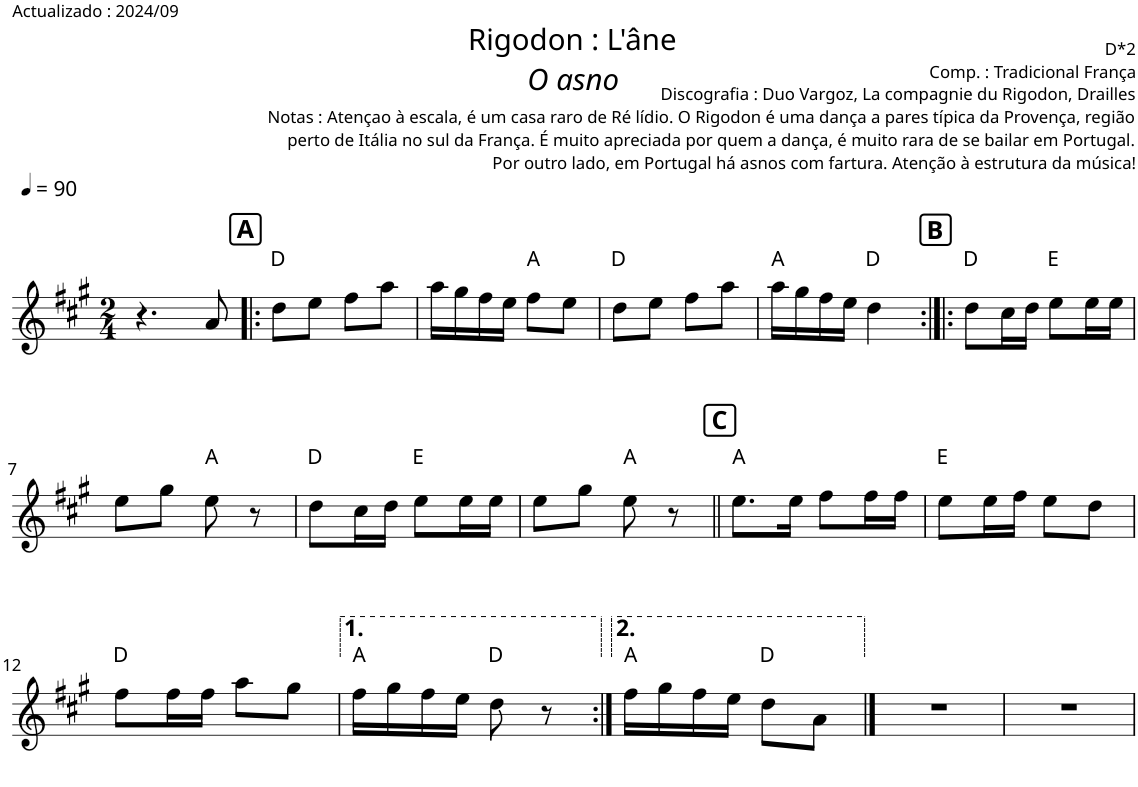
**kern	**harte
*part1	*part1
*staff1	*
*I"Piano	*
*I'Pno.	*
*clefG2	*
*k[f#c#g#]	*
*M2/4	*
*MM90	*
=1	=1
4.r	.
8a/	.
!!LO:REH:place=s1:a:B:cj:fs=12:t=A
=2!|:	=2!|:
8dd\L	D:maj
8ee\J	.
8ff#\L	.
8aa\J	.
=3	=3
16aa\LL	.
16gg#\	.
16ff#\	.
16ee\JJ	.
8ff#\L	A:maj
8ee\J	.
=4	=4
8dd\L	D:maj
8ee\J	.
8ff#\L	.
8aa\J	.
=5	=5
16aa\LL	A:maj
16gg#\	.
16ff#\	.
16ee\JJ	.
4dd\	D:maj
!!LO:REH:place=s1:a:B:cj:fs=12:t=B
=6:|!|:	=6:|!|:
8dd\L	D:maj
16cc#\L	.
16dd\JJ	.
8ee\L	E:maj
16ee\L	.
16ee\JJ	.
!!LO:LB:g=z
=7	=7
8ee\L	.
8gg#\J	.
8ee\	A:maj
8r	.
=8	=8
8dd\L	D:maj
16cc#\L	.
16dd\JJ	.
8ee\L	E:maj
16ee\L	.
16ee\JJ	.
=9	=9
8ee\L	.
8gg#\J	.
8ee\	A:maj
8r	.
!!LO:REH:place=s1:a:B:cj:fs=12:t=C
=10||	=10||
8.ee\L	A:maj
16ee\Jk	.
8ff#\L	.
16ff#\L	.
16ff#\JJ	.
=11	=11
8ee\L	E:maj
16ee\L	.
16ff#\JJ	.
8ee\L	.
8dd\J	.
!!LO:LB:g=z
=12	=12
8ff#\L	D:maj
16ff#\L	.
16ff#\JJ	.
8aa\L	.
8gg#\J	.
=13	=13
16ff#\LL	A:maj
16gg#\	.
16ff#\	.
16ee\JJ	.
8dd\	D:maj
8r	.
=14:|!	=14:|!
16ff#\LL	A:maj
16gg#\	.
16ff#\	.
16ee\JJ	.
8dd\L	D:maj
8a\J	.
==15	==15
2r	.
=16	=16
2r	.
=	=
*-	*-
